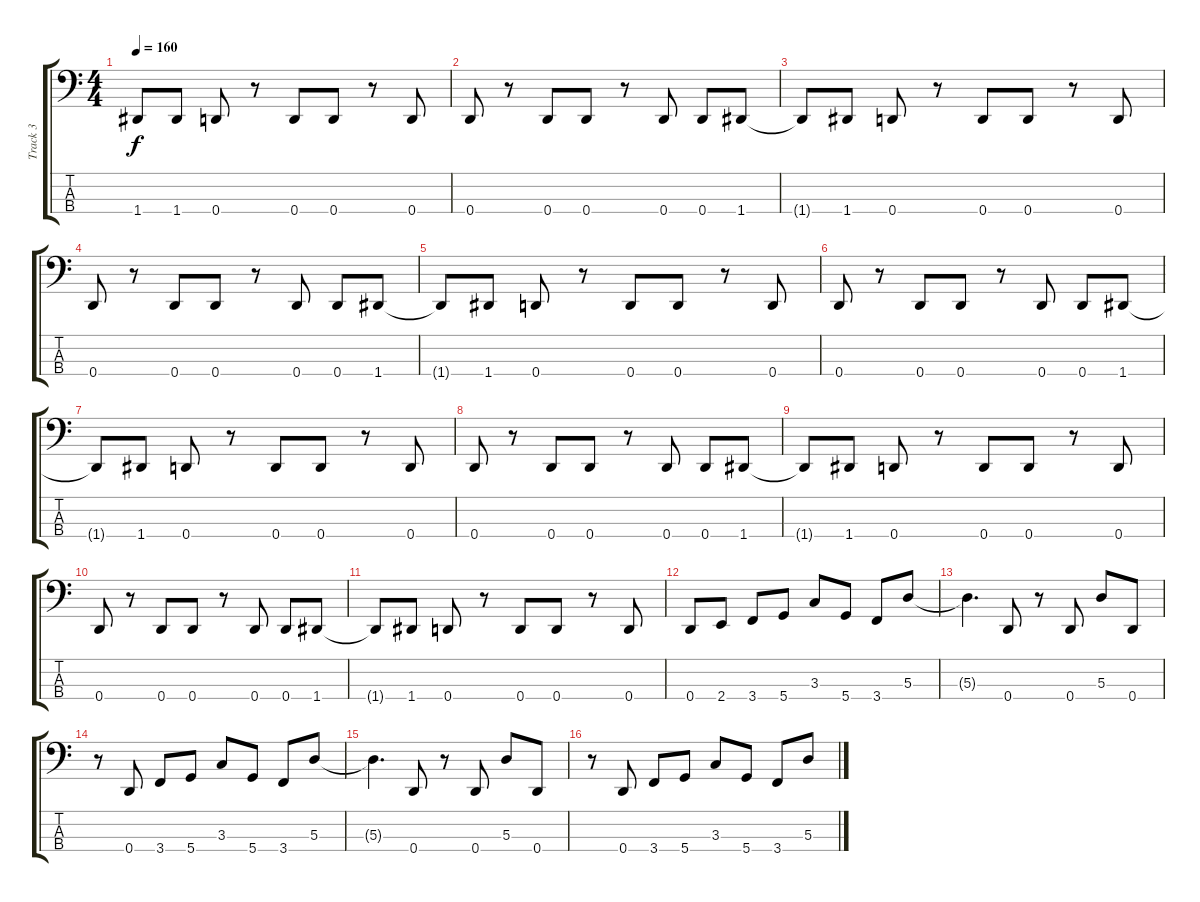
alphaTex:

\track ("Track 3" "Track 3") {instrument slapbass2}
\staff {score tabs}
\tuning (G2 D2 A1 D1) {hide}
\ts (4 4)
\tempo 160
\clef f4
\ks c
1.4{t}.8{dy f} 1.4.8 0.4.8 r.8 0.4.8 0.4.8 r.8 0.4.8 |
0.4.8 r.8 0.4.8 0.4.8 r.8 0.4.8 0.4.8 1.4.8 |
1.4{t}.8 1.4.8 0.4.8 r.8 0.4.8 0.4.8 r.8 0.4.8 |
0.4.8 r.8 0.4.8 0.4.8 r.8 0.4.8 0.4.8 1.4.8 |
1.4{t}.8 1.4.8 0.4.8 r.8 0.4.8 0.4.8 r.8 0.4.8 |
0.4.8 r.8 0.4.8 0.4.8 r.8 0.4.8 0.4.8 1.4.8 |
1.4{t}.8 1.4.8 0.4.8 r.8 0.4.8 0.4.8 r.8 0.4.8 |
0.4.8 r.8 0.4.8 0.4.8 r.8 0.4.8 0.4.8 1.4.8 |
1.4{t}.8 1.4.8 0.4.8 r.8 0.4.8 0.4.8 r.8 0.4.8 |
0.4.8 r.8 0.4.8 0.4.8 r.8 0.4.8 0.4.8 1.4.8 |
1.4{t}.8 1.4.8 0.4.8 r.8 0.4.8 0.4.8 r.8 0.4.8 |
0.4.8 2.4.8 3.4.8 5.4.8 3.3.8 5.4.8 3.4.8 5.3.8 |
5.3{t}.4{d} 0.4.8 r.8 0.4.8 5.3.8 0.4.8 |
r.8 0.4.8 3.4.8 5.4.8 3.3.8 5.4.8 3.4.8 5.3.8 |
5.3{t}.4{d} 0.4.8 r.8 0.4.8 5.3.8 0.4.8 |
r.8 0.4.8 3.4.8 5.4.8 3.3.8 5.4.8 3.4.8 5.3.8
